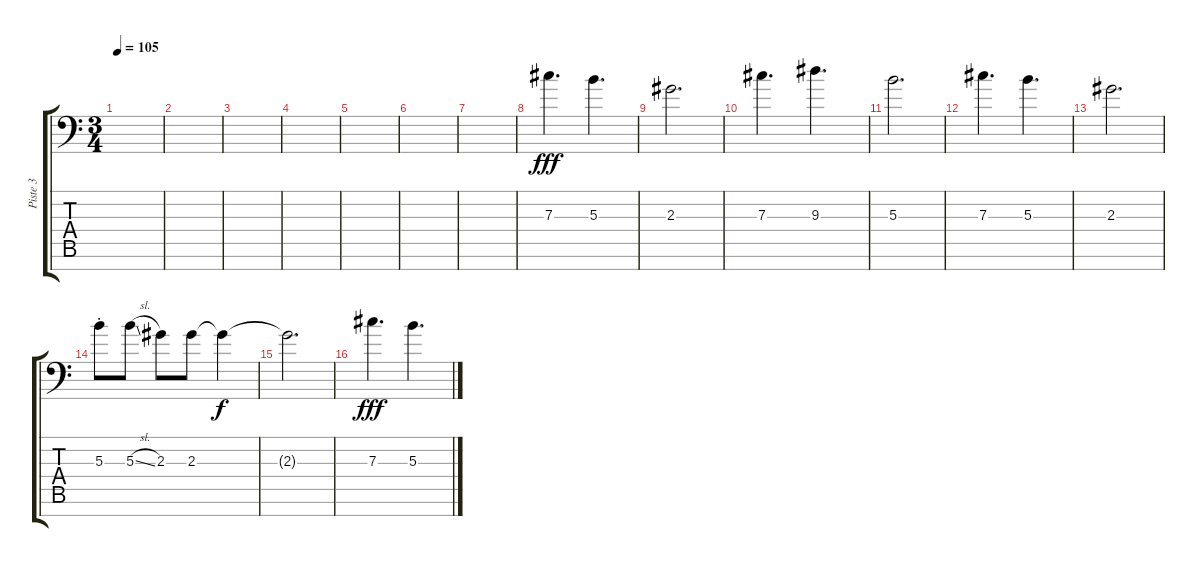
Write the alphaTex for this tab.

\track ("Piste 3" "Piste 3") {instrument overdrivenguitar}
\staff {score tabs}
\tuning (Eb4 Bb3 Gb3 Db3 Ab2 Eb2 Bb1) {hide}
\ts (3 4)
\tempo 105
\clef f4
\ks c
|
|
|
|
|
|
|
7.3.4{d dy fff volume 13} 5.3.4{d} |
2.3.2{d} |
7.3.4{d} 9.3.4{d} |
5.3.2{d} |
7.3.4{d} 5.3.4{d} |
2.3.2{d} |
5.3{st}.8 5.3{sl}.8 2.3.8 2.3.8 2.3{t}.4{dy f} |
2.3{t}.2{d} |
7.3.4{d dy fff} 5.3.4{d}
